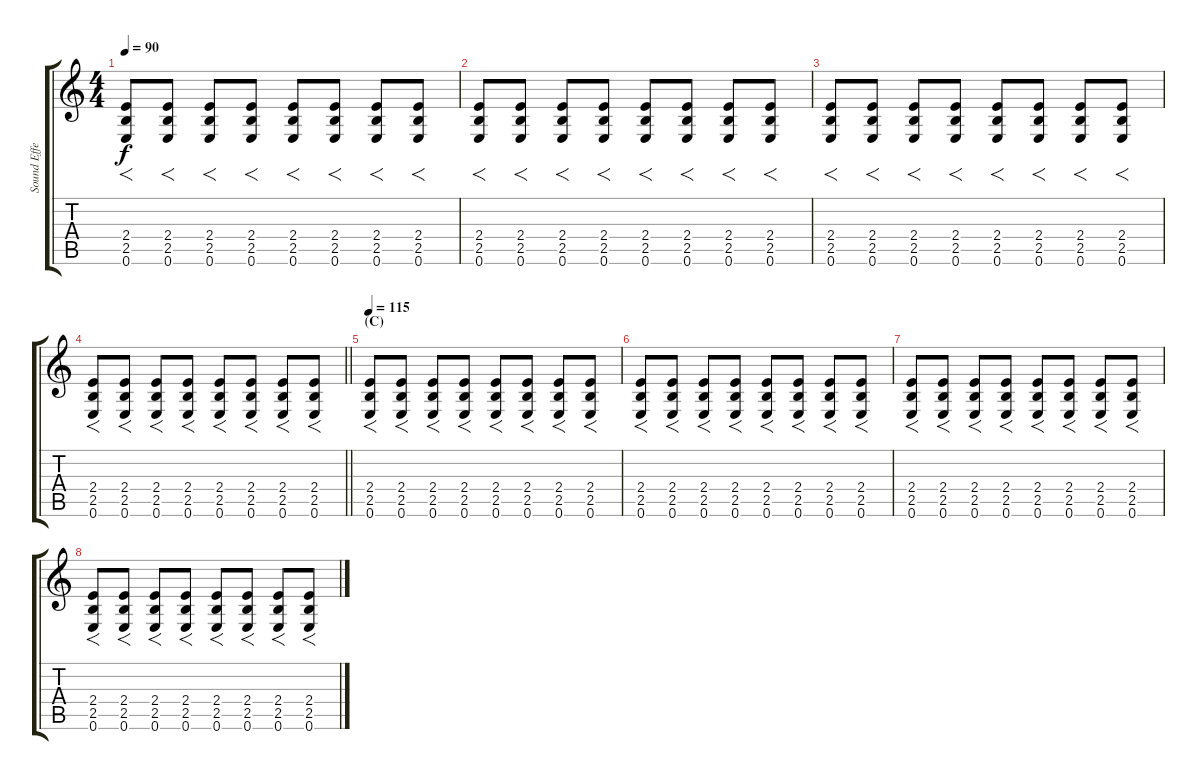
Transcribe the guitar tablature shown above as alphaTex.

\track ("Sound Effects" "Sound Effe") {instrument guitarharmonics}
\staff {score tabs}
\tuning (E4 B3 G3 D3 A2 E2) {hide}
\ts (4 4)
\tempo 90
\clef g2
\ks c
(2.4 2.5 0.6).8{f dy f} (2.4 2.5 0.6).8{f} (2.4 2.5 0.6).8{f} (2.4 2.5 0.6).8{f} (2.4 2.5 0.6).8{f} (2.4 2.5 0.6).8{f} (2.4 2.5 0.6).8{f} (2.4 2.5 0.6).8{f} |
(2.4 2.5 0.6).8{f volume 2} (2.4 2.5 0.6).8{f} (2.4 2.5 0.6).8{f} (2.4 2.5 0.6).8{f} (2.4 2.5 0.6).8{f} (2.4 2.5 0.6).8{f} (2.4 2.5 0.6).8{f} (2.4 2.5 0.6).8{f} |
(2.4 2.5 0.6).8{f} (2.4 2.5 0.6).8{f} (2.4 2.5 0.6).8{f} (2.4 2.5 0.6).8{f} (2.4 2.5 0.6).8{f} (2.4 2.5 0.6).8{f} (2.4 2.5 0.6).8{f} (2.4 2.5 0.6).8{f} |
\barLineRight lightlight
(2.4 2.5 0.6).8{f} (2.4 2.5 0.6).8{f} (2.4 2.5 0.6).8{f} (2.4 2.5 0.6).8{f} (2.4 2.5 0.6).8{f} (2.4 2.5 0.6).8{f} (2.4 2.5 0.6).8{f} (2.4 2.5 0.6).8{f} |
\section ("" "(C)")
\tempo 115
(2.4 2.5 0.6).8{f volume 0} (2.4 2.5 0.6).8{f} (2.4 2.5 0.6).8{f} (2.4 2.5 0.6).8{f} (2.4 2.5 0.6).8{f} (2.4 2.5 0.6).8{f} (2.4 2.5 0.6).8{f} (2.4 2.5 0.6).8{f} |
(2.4 2.5 0.6).8{f} (2.4 2.5 0.6).8{f} (2.4 2.5 0.6).8{f} (2.4 2.5 0.6).8{f} (2.4 2.5 0.6).8{f} (2.4 2.5 0.6).8{f} (2.4 2.5 0.6).8{f} (2.4 2.5 0.6).8{f} |
(2.4 2.5 0.6).8{f} (2.4 2.5 0.6).8{f} (2.4 2.5 0.6).8{f} (2.4 2.5 0.6).8{f} (2.4 2.5 0.6).8{f} (2.4 2.5 0.6).8{f} (2.4 2.5 0.6).8{f} (2.4 2.5 0.6).8{f} |
(2.4 2.5 0.6).8{f} (2.4 2.5 0.6).8{f} (2.4 2.5 0.6).8{f} (2.4 2.5 0.6).8{f} (2.4 2.5 0.6).8{f} (2.4 2.5 0.6).8{f} (2.4 2.5 0.6).8{f} (2.4 2.5 0.6).8{f}
